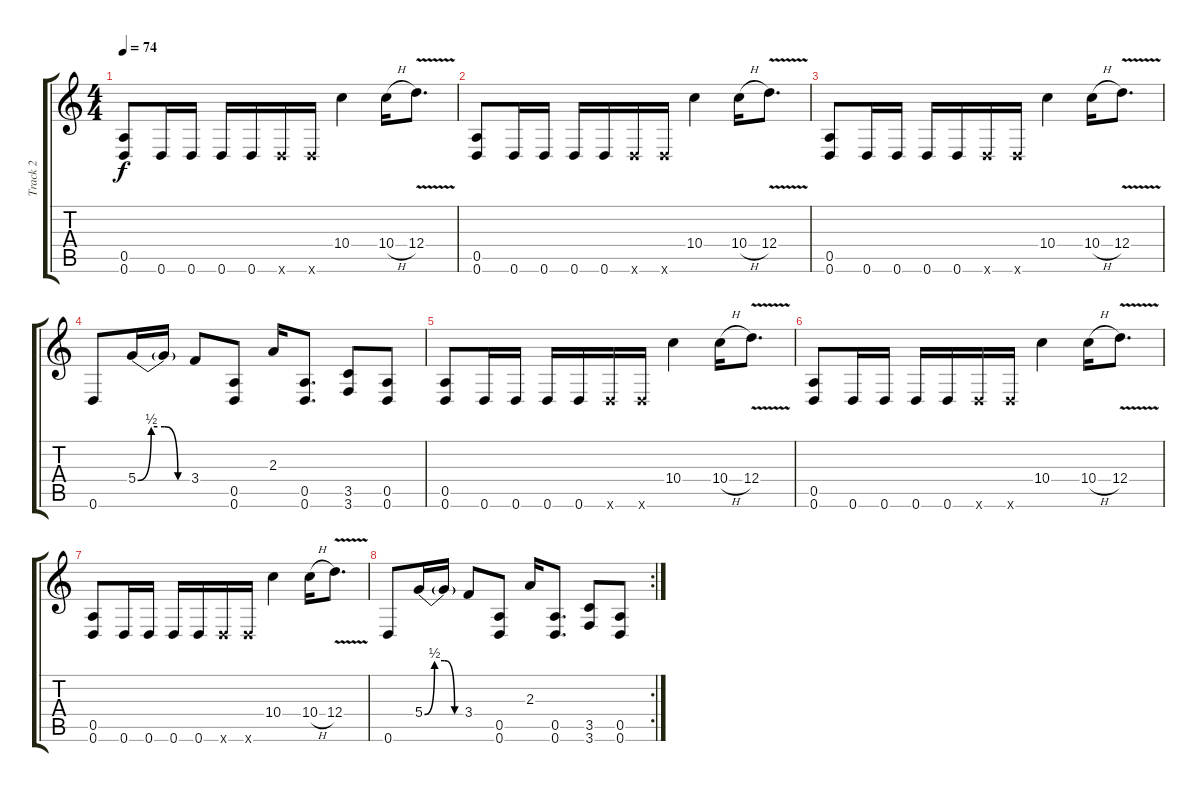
\track ("Track 2" "Track 2") {instrument distortionguitar}
\staff {score tabs}
\tuning (E4 B3 G3 D3 A2 D2) {hide}
\ts (4 4)
\tempo 74
\clef g2
\ks c
(0.5 0.6).8{dy f} 0.6.16 0.6.16 0.6.16 0.6.16 0.6{x}.16 0.6{x}.16 10.4.4 10.4{h}.16 12.4{v}.8{d} |
(0.5 0.6).8 0.6.16 0.6.16 0.6.16 0.6.16 0.6{x}.16 0.6{x}.16 10.4.4 10.4{h}.16 12.4{v}.8{d} |
(0.5 0.6).8 0.6.16 0.6.16 0.6.16 0.6.16 0.6{x}.16 0.6{x}.16 10.4.4 10.4{h}.16 12.4{v}.8{d} |
0.6.8 5.4{be (custom 0 0 15 2 30 2 45 0 60 0)}.16 5.4{t}.16 3.4.8 (0.5 0.6).8 2.3.16 (0.5 0.6).8{d} (3.5 3.6).8 (0.5 0.6).8 |
(0.5 0.6).8 0.6.16 0.6.16 0.6.16 0.6.16 0.6{x}.16 0.6{x}.16 10.4.4 10.4{h}.16 12.4{v}.8{d} |
(0.5 0.6).8 0.6.16 0.6.16 0.6.16 0.6.16 0.6{x}.16 0.6{x}.16 10.4.4 10.4{h}.16 12.4{v}.8{d} |
(0.5 0.6).8 0.6.16 0.6.16 0.6.16 0.6.16 0.6{x}.16 0.6{x}.16 10.4.4 10.4{h}.16 12.4{v}.8{d} |
\rc 2
0.6.8 5.4{be (custom 0 0 15 2 30 2 45 0 60 0)}.16 5.4{t}.16 3.4.8 (0.5 0.6).8 2.3.16 (0.5 0.6).8{d} (3.5 3.6).8 (0.5 0.6).8
